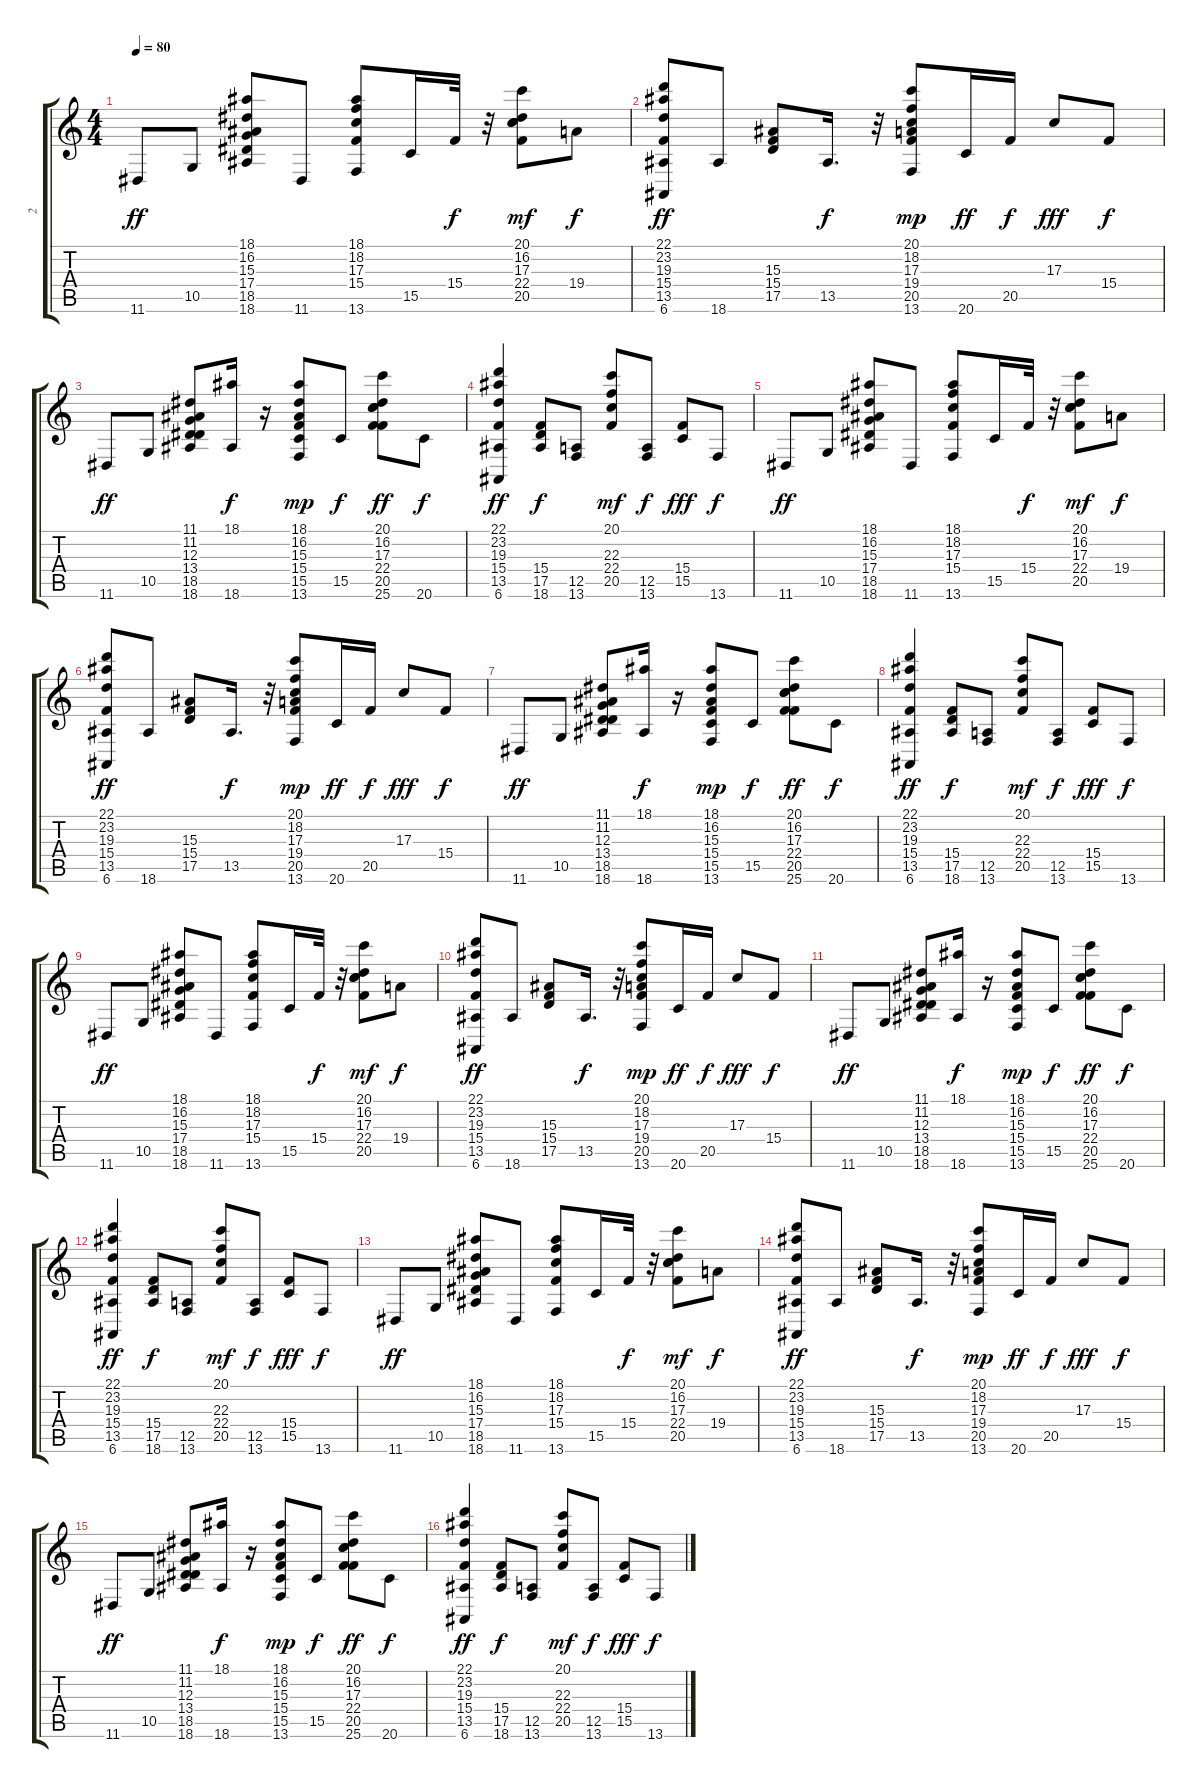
\track ("2" "2") {instrument brightacousticpiano}
\staff {score tabs}
\tuning (E4 B3 G3 D3 A2 E2) {hide}
\ts (4 4)
\tempo 80
\clef g2
\ks c
11.6.8{dy ff} 10.5.8 (18.1 16.2 15.3 17.4 18.5 18.6).8 11.6.8 (18.1 18.2 17.3 15.4 13.6).8 15.5.16 15.4.32{dy f} r.32 (20.1 16.2 17.3 22.4 20.5).8{dy mf} 19.4.8{dy f} |
(22.1 23.2 19.3 15.4 13.5 6.6).8{dy ff} 18.6.8 (15.3 15.4 17.5).8 13.5.16{d dy f} r.32 (20.1 18.2 17.3 19.4 20.5 13.6).8{dy mp} 20.6.16{dy ff} 20.5.16{dy f} 17.3.8{dy fff} 15.4.8{dy f} |
11.6.8{dy ff} 10.5.8 (11.1 11.2 12.3 13.4 18.5 18.6).8 (18.1 18.6).16{dy f} r.16 (18.1 16.2 15.3 15.4 15.5 13.6).8{dy mp} 15.5.8{dy f} (20.1 16.2 17.3 22.4 20.5 25.6).8{dy ff} 20.6.8{dy f} |
(22.1 23.2 19.3 15.4 13.5 6.6).4{dy ff} (15.4 17.5 18.6).8{dy f} (12.5 13.6).8 (20.1 22.3 22.4 20.5).8{dy mf} (12.5 13.6).8{dy f} (15.4 15.5).8{dy fff} 13.6.8{dy f} |
11.6.8{dy ff} 10.5.8 (18.1 16.2 15.3 17.4 18.5 18.6).8 11.6.8 (18.1 18.2 17.3 15.4 13.6).8 15.5.16 15.4.32{dy f} r.32 (20.1 16.2 17.3 22.4 20.5).8{dy mf} 19.4.8{dy f} |
(22.1 23.2 19.3 15.4 13.5 6.6).8{dy ff} 18.6.8 (15.3 15.4 17.5).8 13.5.16{d dy f} r.32 (20.1 18.2 17.3 19.4 20.5 13.6).8{dy mp} 20.6.16{dy ff} 20.5.16{dy f} 17.3.8{dy fff} 15.4.8{dy f} |
11.6.8{dy ff} 10.5.8 (11.1 11.2 12.3 13.4 18.5 18.6).8 (18.1 18.6).16{dy f} r.16 (18.1 16.2 15.3 15.4 15.5 13.6).8{dy mp} 15.5.8{dy f} (20.1 16.2 17.3 22.4 20.5 25.6).8{dy ff} 20.6.8{dy f} |
(22.1 23.2 19.3 15.4 13.5 6.6).4{dy ff} (15.4 17.5 18.6).8{dy f} (12.5 13.6).8 (20.1 22.3 22.4 20.5).8{dy mf} (12.5 13.6).8{dy f} (15.4 15.5).8{dy fff} 13.6.8{dy f} |
11.6.8{dy ff} 10.5.8 (18.1 16.2 15.3 17.4 18.5 18.6).8 11.6.8 (18.1 18.2 17.3 15.4 13.6).8 15.5.16 15.4.32{dy f} r.32 (20.1 16.2 17.3 22.4 20.5).8{dy mf} 19.4.8{dy f} |
(22.1 23.2 19.3 15.4 13.5 6.6).8{dy ff} 18.6.8 (15.3 15.4 17.5).8 13.5.16{d dy f} r.32 (20.1 18.2 17.3 19.4 20.5 13.6).8{dy mp} 20.6.16{dy ff} 20.5.16{dy f} 17.3.8{dy fff} 15.4.8{dy f} |
11.6.8{dy ff} 10.5.8 (11.1 11.2 12.3 13.4 18.5 18.6).8 (18.1 18.6).16{dy f} r.16 (18.1 16.2 15.3 15.4 15.5 13.6).8{dy mp} 15.5.8{dy f} (20.1 16.2 17.3 22.4 20.5 25.6).8{dy ff} 20.6.8{dy f} |
(22.1 23.2 19.3 15.4 13.5 6.6).4{dy ff} (15.4 17.5 18.6).8{dy f} (12.5 13.6).8 (20.1 22.3 22.4 20.5).8{dy mf} (12.5 13.6).8{dy f} (15.4 15.5).8{dy fff} 13.6.8{dy f} |
11.6.8{dy ff} 10.5.8 (18.1 16.2 15.3 17.4 18.5 18.6).8 11.6.8 (18.1 18.2 17.3 15.4 13.6).8 15.5.16 15.4.32{dy f} r.32 (20.1 16.2 17.3 22.4 20.5).8{dy mf} 19.4.8{dy f} |
(22.1 23.2 19.3 15.4 13.5 6.6).8{dy ff} 18.6.8 (15.3 15.4 17.5).8 13.5.16{d dy f} r.32 (20.1 18.2 17.3 19.4 20.5 13.6).8{dy mp} 20.6.16{dy ff} 20.5.16{dy f} 17.3.8{dy fff} 15.4.8{dy f} |
11.6.8{dy ff} 10.5.8 (11.1 11.2 12.3 13.4 18.5 18.6).8 (18.1 18.6).16{dy f} r.16 (18.1 16.2 15.3 15.4 15.5 13.6).8{dy mp} 15.5.8{dy f} (20.1 16.2 17.3 22.4 20.5 25.6).8{dy ff} 20.6.8{dy f} |
(22.1 23.2 19.3 15.4 13.5 6.6).4{dy ff} (15.4 17.5 18.6).8{dy f} (12.5 13.6).8 (20.1 22.3 22.4 20.5).8{dy mf} (12.5 13.6).8{dy f} (15.4 15.5).8{dy fff} 13.6.8{dy f}
